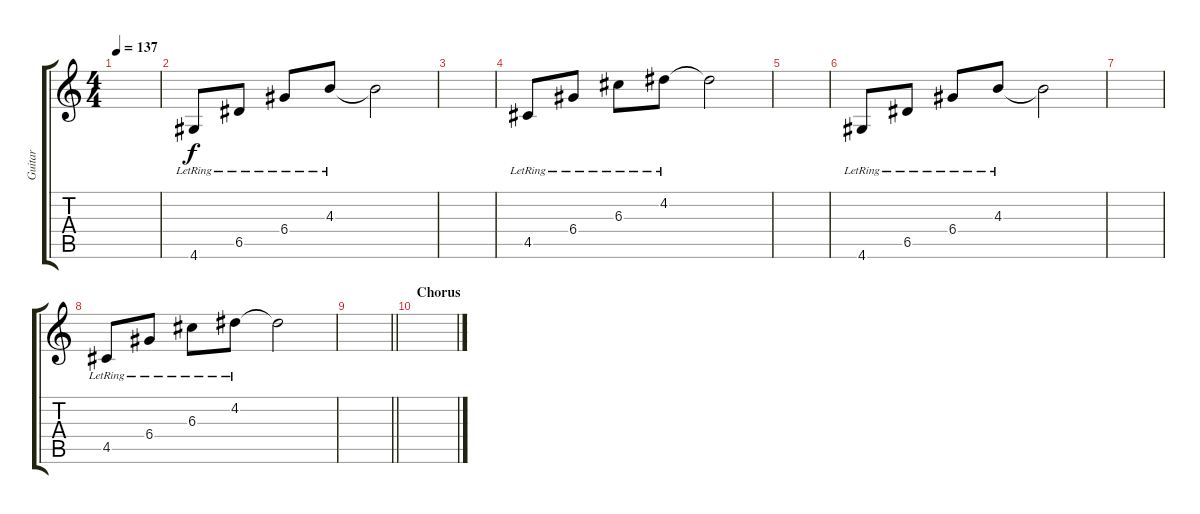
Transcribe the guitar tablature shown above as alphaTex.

\track ("Guitar" "Guitar") {instrument electricguitarclean}
\staff {score tabs}
\tuning (E4 B3 G3 D3 A2 E2) {hide}
\ts (4 4)
\tempo 137
\clef g2
\ks c
|
4.6{lr}.8 6.5{lr}.8 6.4{lr}.8 4.3{lr}.8 4.3{t}.2 |
|
4.5{lr}.8 6.4{lr}.8 6.3{lr}.8 4.2{lr}.8 4.2{t}.2 |
|
4.6{lr}.8 6.5{lr}.8 6.4{lr}.8 4.3{lr}.8 4.3{t}.2 |
|
4.5{lr}.8 6.4{lr}.8 6.3{lr}.8 4.2{lr}.8 4.2{t}.2 |
\barLineRight lightlight
|
\section ("" "Chorus ")
